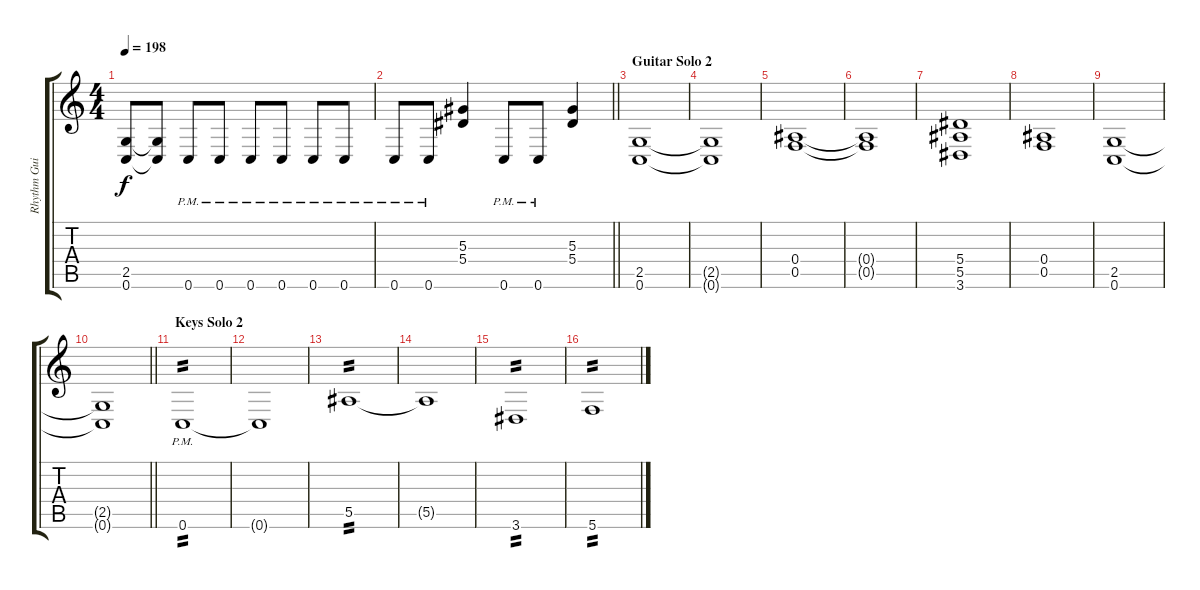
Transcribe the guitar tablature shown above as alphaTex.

\track ("Rhythm Guitar" "Rhythm Gui") {instrument distortionguitar}
\staff {score tabs}
\tuning (C4 G3 Eb3 Bb2 F2 C2) {hide}
\ts (4 4)
\tempo 198
\clef g2
\ks c
(2.5 0.6).8{dy f} (2.5{t} 0.6{t}).8 0.6{pm}.8 0.6{pm}.8 0.6{pm}.8 0.6{pm}.8 0.6{pm}.8 0.6{pm}.8 |
\barLineRight lightlight
0.6{pm}.8 0.6{pm}.8 (5.3 5.4).4 0.6{pm}.8 0.6{pm}.8 (5.3 5.4).4 |
\section ("" "Guitar Solo 2")
(2.5 0.6).1 |
(2.5{t} 0.6{t}).1 |
(0.4 0.5).1 |
(0.4{t} 0.5{t}).1 |
(5.4 5.5 3.6).1 |
(0.4 0.5).1 |
(2.5 0.6).1 |
\barLineRight lightlight
(2.5{t} 0.6{t}).1 |
\section ("" "Keys Solo 2")
0.6{pm}.1{tp 2} |
0.6{t}.1 |
5.5.1{tp 2} |
5.5{t}.1 |
3.6.1{tp 2} |
5.6.1{tp 2}
